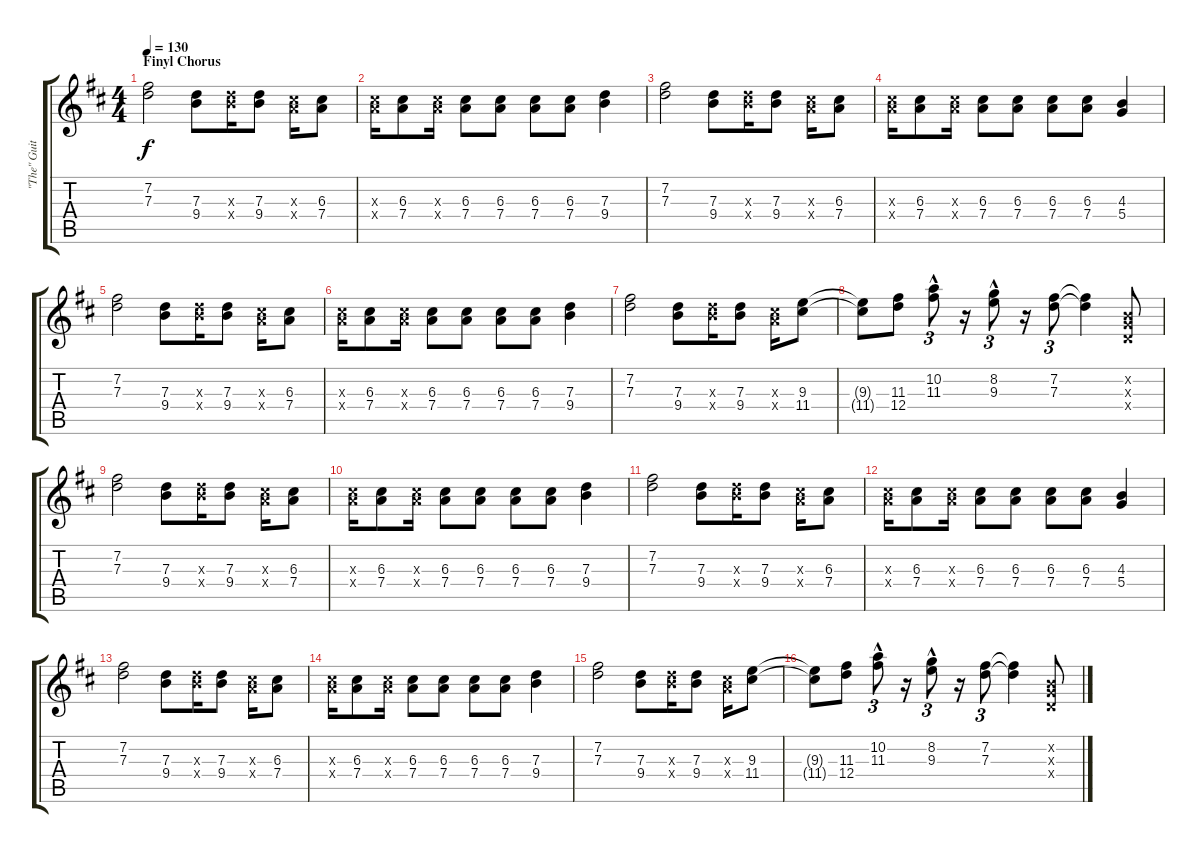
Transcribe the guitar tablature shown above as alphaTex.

\track ("\"The\" Guitar" "\"The\" Guit") {instrument overdrivenguitar}
\staff {score tabs}
\tuning (E4 B3 G3 D3 A2 E2) {hide}
\ts (4 4)
\section ("" "Finyl Chorus")
\tempo 130
\clef g2
\ks d
(7.2 7.3).2{dy f} (7.3 9.4).8 (7.3{x} 9.4{x}).16 (7.3 9.4).8 (6.3{x} 7.4{x}).16 (6.3 7.4).8 |
(6.3{x} 7.4{x}).16 (6.3 7.4).8 (6.3{x} 7.4{x}).16 (6.3 7.4).8 (6.3 7.4).8 (6.3 7.4).8 (6.3 7.4).8 (7.3 9.4).4 |
(7.2 7.3).2 (7.3 9.4).8 (7.3{x} 9.4{x}).16 (7.3 9.4).8 (6.3{x} 7.4{x}).16 (6.3 7.4).8 |
(6.3{x} 7.4{x}).16 (6.3 7.4).8 (6.3{x} 7.4{x}).16 (6.3 7.4).8 (6.3 7.4).8 (6.3 7.4).8 (6.3 7.4).8 (4.3 5.4).4 |
(7.2 7.3).2 (7.3 9.4).8 (7.3{x} 9.4{x}).16 (7.3 9.4).8 (6.3{x} 7.4{x}).16 (6.3 7.4).8 |
(6.3{x} 7.4{x}).16 (6.3 7.4).8 (6.3{x} 7.4{x}).16 (6.3 7.4).8 (6.3 7.4).8 (6.3 7.4).8 (6.3 7.4).8 (7.3 9.4).4 |
(7.2 7.3).2 (7.3 9.4).8 (7.3{x} 9.4{x}).16 (7.3 9.4).8 (6.3{x} 7.4{x}).16 (9.3 11.4).8 |
(9.3{t} 11.4{t}).8 (11.3 12.4).8 (10.2{hac} 11.3{hac}).8{tu (3 2)} r.16 (8.2{hac} 9.3{hac}).8{tu (3 2)} r.16 (7.2 7.3).8{tu (3 2)} (7.2{t} 7.3{t}).4 (0.2{x} 0.3{x} 0.4{x}).8 |
(7.2 7.3).2 (7.3 9.4).8 (7.3{x} 9.4{x}).16 (7.3 9.4).8 (6.3{x} 7.4{x}).16 (6.3 7.4).8 |
(6.3{x} 7.4{x}).16 (6.3 7.4).8 (6.3{x} 7.4{x}).16 (6.3 7.4).8 (6.3 7.4).8 (6.3 7.4).8 (6.3 7.4).8 (7.3 9.4).4 |
(7.2 7.3).2 (7.3 9.4).8 (7.3{x} 9.4{x}).16 (7.3 9.4).8 (6.3{x} 7.4{x}).16 (6.3 7.4).8 |
(6.3{x} 7.4{x}).16 (6.3 7.4).8 (6.3{x} 7.4{x}).16 (6.3 7.4).8 (6.3 7.4).8 (6.3 7.4).8 (6.3 7.4).8 (4.3 5.4).4 |
(7.2 7.3).2 (7.3 9.4).8 (7.3{x} 9.4{x}).16 (7.3 9.4).8 (6.3{x} 7.4{x}).16 (6.3 7.4).8 |
(6.3{x} 7.4{x}).16 (6.3 7.4).8 (6.3{x} 7.4{x}).16 (6.3 7.4).8 (6.3 7.4).8 (6.3 7.4).8 (6.3 7.4).8 (7.3 9.4).4 |
(7.2 7.3).2 (7.3 9.4).8 (7.3{x} 9.4{x}).16 (7.3 9.4).8 (6.3{x} 7.4{x}).16 (9.3 11.4).8 |
(9.3{t} 11.4{t}).8 (11.3 12.4).8 (10.2{hac} 11.3{hac}).8{tu (3 2)} r.16 (8.2{hac} 9.3{hac}).8{tu (3 2)} r.16 (7.2 7.3).8{tu (3 2)} (7.2{t} 7.3{t}).4 (0.2{x} 0.3{x} 0.4{x}).8
